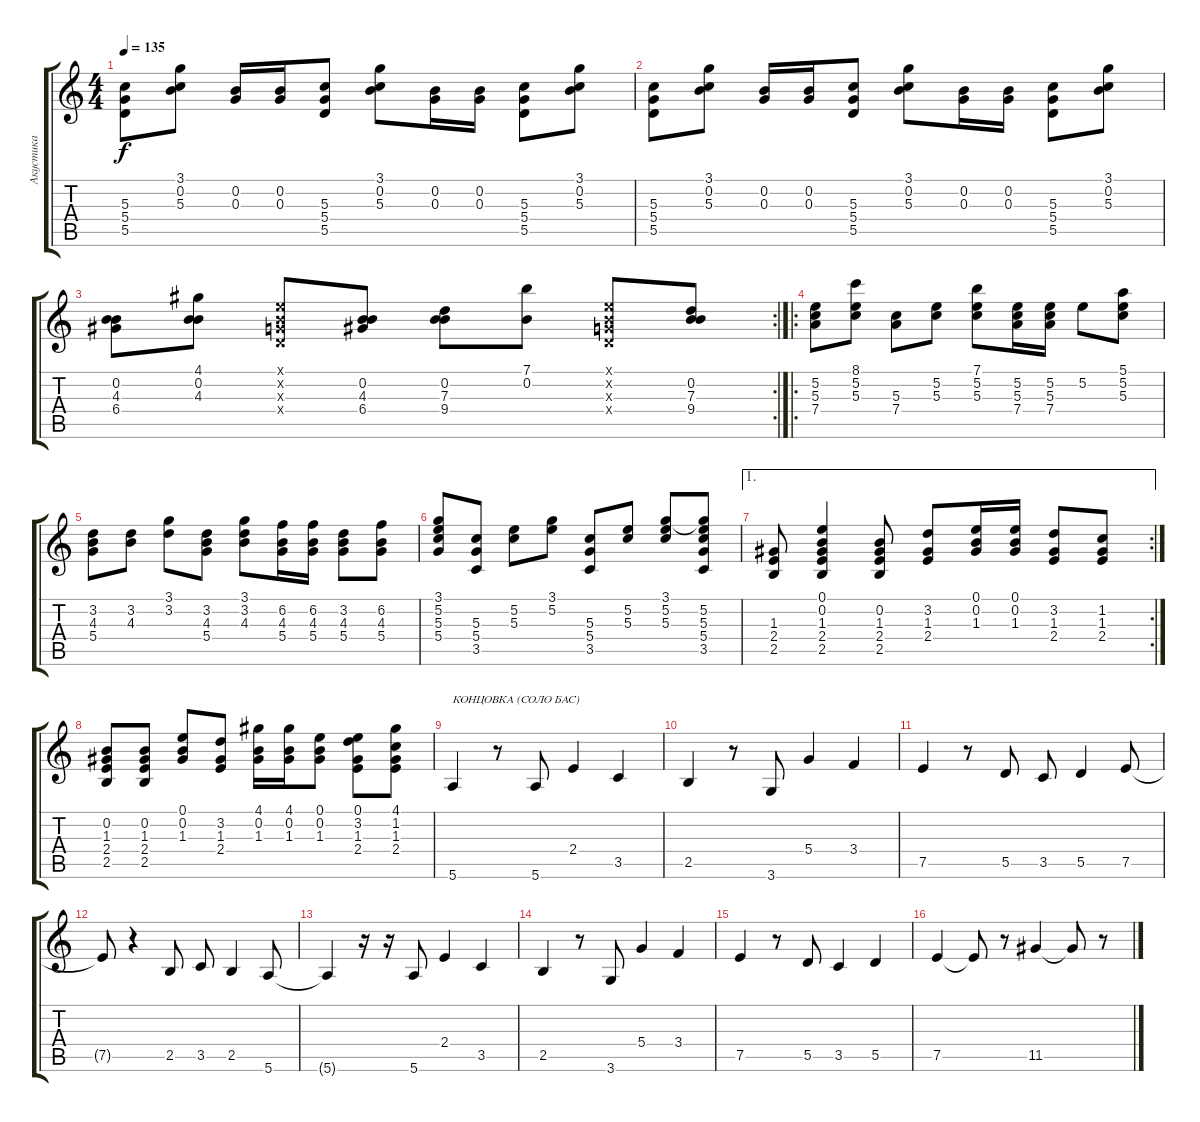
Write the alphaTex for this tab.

\track ("Акустика" "Акустика") {instrument acousticguitarnylon}
\staff {score tabs}
\tuning (E4 B3 G3 D3 A2 E2) {hide}
\ts (4 4)
\tempo 135
\clef g2
\ks c
(5.3 5.4 5.5).8{dy f} (3.1 0.2 5.3).8 (0.2 0.3).16 (0.2 0.3).16 (5.3 5.4 5.5).8 (3.1 0.2 5.3).8 (0.2 0.3).16 (0.2 0.3).16 (5.3 5.4 5.5).8 (3.1 0.2 5.3).8 |
(5.3 5.4 5.5).8 (3.1 0.2 5.3).8 (0.2 0.3).16 (0.2 0.3).16 (5.3 5.4 5.5).8 (3.1 0.2 5.3).8 (0.2 0.3).16 (0.2 0.3).16 (5.3 5.4 5.5).8 (3.1 0.2 5.3).8 |
\rc 2
(0.2 4.3 6.4).8 (4.1 0.2 4.3).8 (0.1{x} 0.2{x} 0.3{x} 0.4{x}).8 (0.2 4.3 6.4).8 (0.2 7.3 9.4).8 (7.1 0.2).8 (0.1{x} 0.2{x} 0.3{x} 0.4{x}).8 (0.2 7.3 9.4).8 |
\ro
(5.2 5.3 7.4).8 (8.1 5.2 5.3).8 (5.3 7.4).8 (5.2 5.3).8 (7.1 5.2 5.3).8 (5.2 5.3 7.4).16 (5.2 5.3 7.4).16 5.2.8 (5.1 5.2 5.3).8 |
(3.2 4.3 5.4).8 (3.2 4.3).8 (3.1 3.2).8 (3.2 4.3 5.4).8 (3.1 3.2 4.3).8 (6.2 4.3 5.4).16 (6.2 4.3 5.4).16 (3.2 4.3 5.4).8 (6.2 4.3 5.4).8 |
(3.1 5.2 5.3 5.4).8 (5.3 5.4 3.5).8 (5.2 5.3).8 (3.1 5.2).8 (5.3 5.4 3.5).8 (5.2 5.3).8 (3.1 5.2 5.3).8 (3.1{t} 5.2 5.3 5.4 3.5).8 |
\ae 1
\rc 2
(1.3 2.4 2.5).8 (0.1 0.2 1.3 2.4 2.5).4 (0.2 1.3 2.4 2.5).8 (3.2 1.3 2.4).8 (0.1 0.2 1.3).16 (0.1 0.2 1.3).16 (3.2 1.3 2.4).8 (1.2 1.3 2.4).8 |
(0.2 1.3 2.4 2.5).8 (0.2 1.3 2.4 2.5).8 (0.1 0.2 1.3).8 (3.2 1.3 2.4).8 (4.1 0.2 1.3).16 (4.1 0.2 1.3).16 (0.1 0.2 1.3).8 (0.1 3.2 1.3 2.4).8 (4.1 1.2 1.3 2.4).8 |
5.6.4{txt "КОНЦОВКА (СОЛО БАС)"} r.8 5.6.8 2.4.4 3.5.4 |
2.5.4 r.8 3.6.8 5.4.4 3.4.4 |
7.5.4 r.8 5.5.8 3.5.8 5.5.4 7.5.8 |
7.5{t}.8 r.4 2.5.8 3.5.8 2.5.4 5.6.8 |
5.6{t}.4 r.16 r.16 5.6.8 2.4.4 3.5.4 |
2.5.4 r.8 3.6.8 5.4.4 3.4.4 |
7.5.4 r.8 5.5.8 3.5.4 5.5.4 |
7.5.4 7.5{t}.8 r.8 11.5.4 11.5{t}.8 r.8
